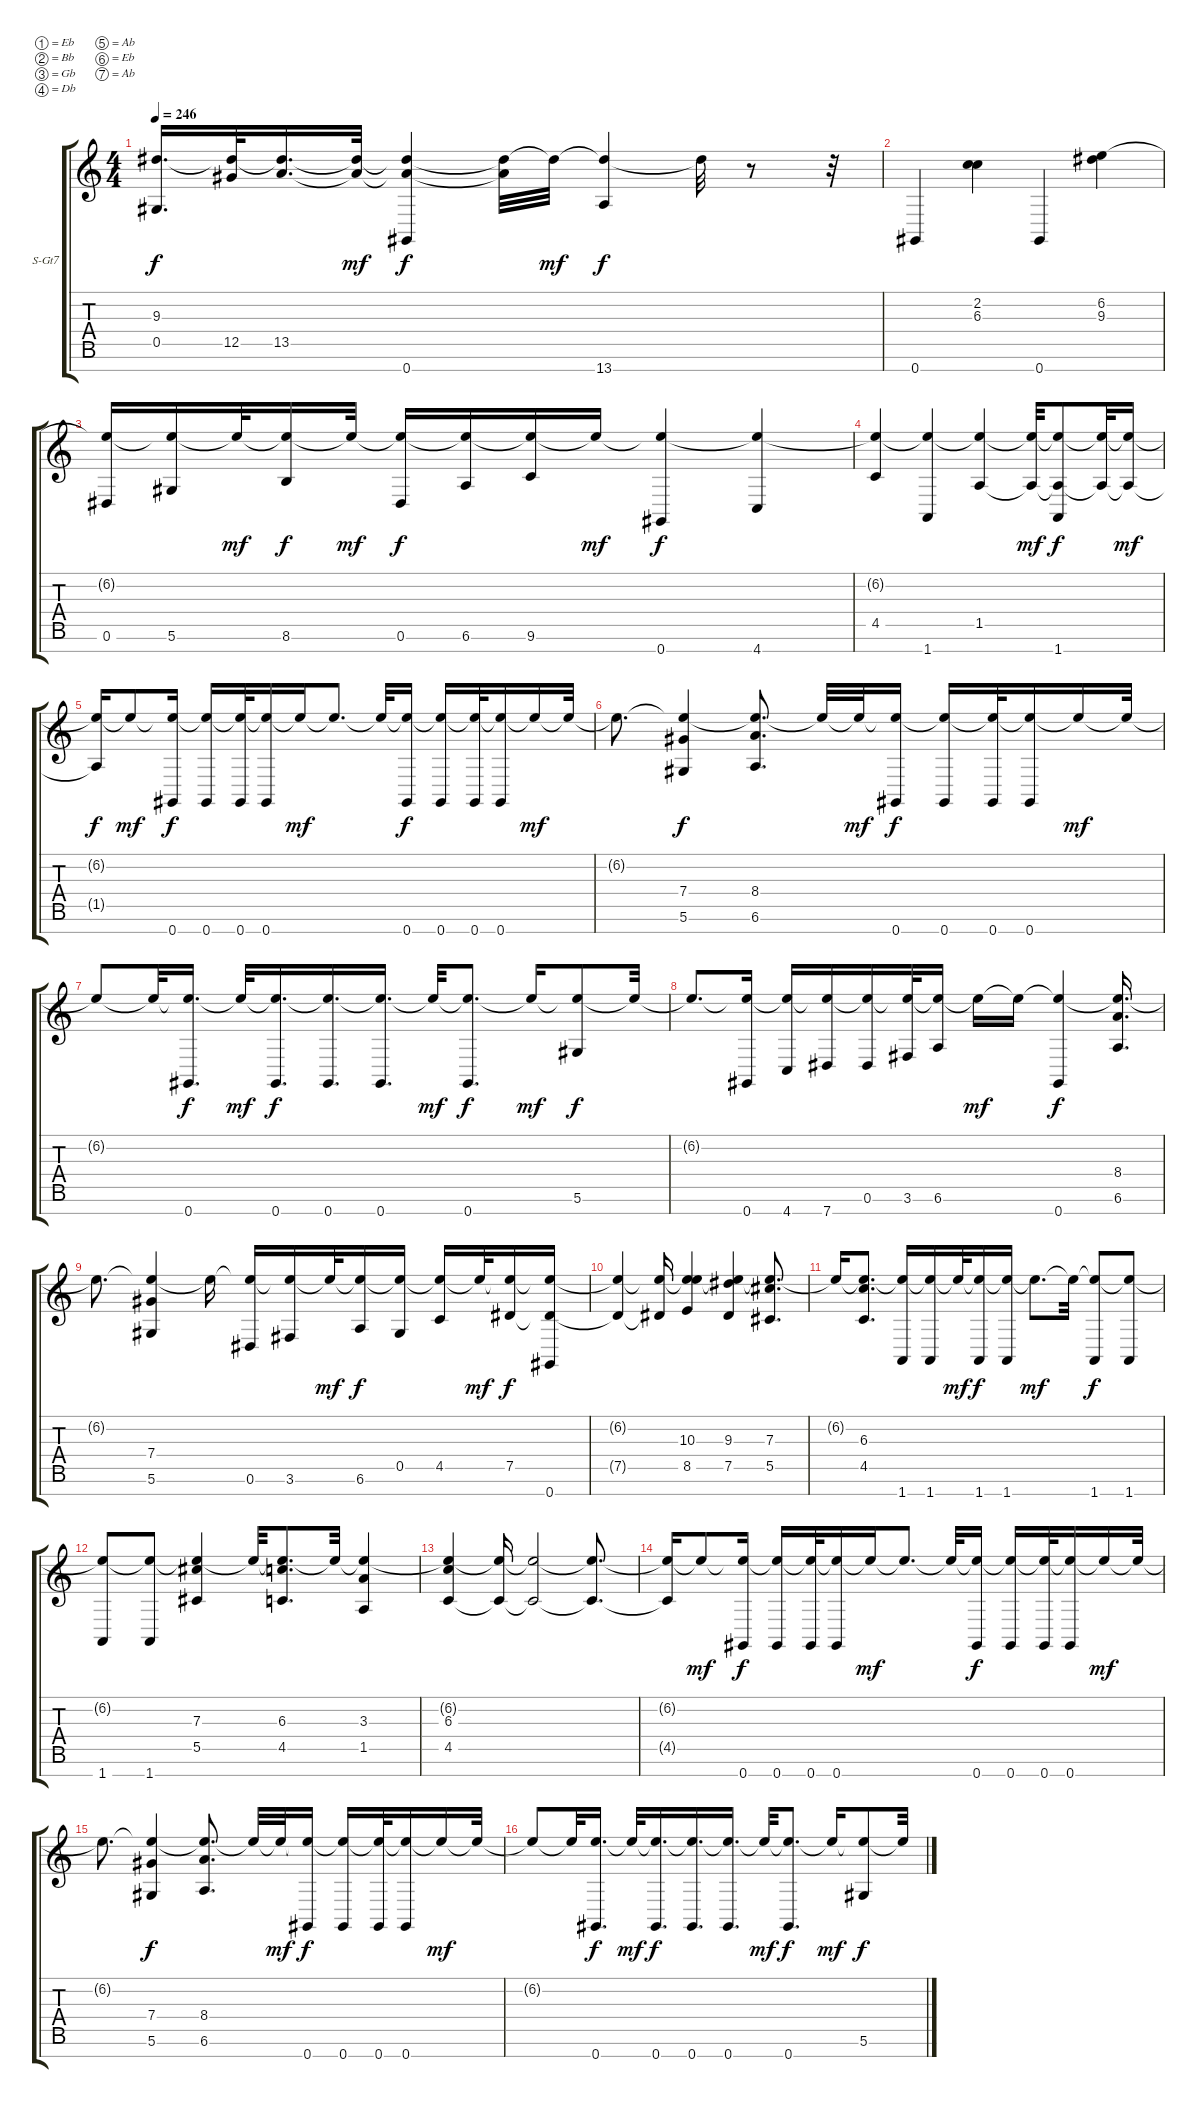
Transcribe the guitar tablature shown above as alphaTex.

\bracketExtendMode groupsimilarinstruments
\firstSystemTrackNameOrientation horizontal
\otherSystemsTrackNameOrientation horizontal
\track ("Keys (MIDI)" "S-Gt7") {instrument acousticgrandpiano}
\staff {score tabs}
\tuning (Eb4 Bb3 Gb3 Db3 Ab2 Eb2 Ab1)
\displaytranspose 12
\ts (4 4)
\tempo 246
\clef g2
\ks c
(0.5 9.3{t}).16{d dy f} (12.5 9.3{t}).32 (13.5 9.3{t}).16{d} (13.5{t} 9.3{t}).32{dy mf} (0.7 13.5{t} 9.3{t}).4{dy f} (13.5{t} 9.3{t}).32 9.3{t}.32{dy mf} (13.7 9.3{t}).4{dy f} 9.3{t}.32 r.8 r.32 |
0.7.4 (2.2 6.3).4 0.7.4 (6.2 9.3).4 |
(0.6 6.2{t}).16 (5.6 6.2{t}).16 6.2{t}.32{dy mf} (8.6 6.2{t}).16{dy f} 6.2{t}.32{dy mf} (0.6 6.2{t}).16{dy f} (6.6 6.2{t}).16 (9.6 6.2{t}).16 6.2{t}.16{dy mf} (0.7 6.2{t}).4{dy f} (4.7 6.2{t}).4 |
(4.5 6.2{t}).4 (1.7 6.2{t}).4 (1.5 6.2{t}).4 (1.5{t} 6.2{t}).32{dy mf} (1.7 1.5{t} 6.2{t}).8{dy f} (1.5{t} 6.2{t}).32 (1.5{t} 6.2{t}).16{dy mf} |
(1.5{t} 6.2{t}).16{dy f} 6.2{t}.8{dy mf} (0.7 6.2{t}).16{dy f} (0.7 6.2{t}).16 (0.7 6.2{t}).32 (0.7 6.2{t}).16 6.2{t}.16{dy mf} 6.2{t}.8{d} 6.2{t}.32 (0.7 6.2{t}).16{dy f} (0.7 6.2{t}).16 (0.7 6.2{t}).32 (0.7 6.2{t}).16 6.2{t}.16{dy mf} 6.2{t}.32 |
6.2{t}.8{d} (7.4 5.6 6.2{t}).4{dy f} (8.4 6.6 6.2{t}).8{d} 6.2{t}.32 6.2{t}.32{dy mf} (0.7 6.2{t}).16{dy f} (0.7 6.2{t}).16 (0.7 6.2{t}).32 (0.7 6.2{t}).16 6.2{t}.16{dy mf} 6.2{t}.32 |
6.2{t}.8 6.2{t}.32 (0.7 6.2{t}).16{d dy f} 6.2{t}.32{dy mf} (0.7 6.2{t}).16{d dy f} (0.7 6.2{t}).16{d} (0.7 6.2{t}).16{d} 6.2{t}.32{dy mf} (0.7 6.2{t}).8{d dy f} 6.2{t}.16{dy mf} (5.6 6.2{t}).8{dy f} 6.2{t}.32 |
6.2{t}.8{d} (0.7 6.2{t}).16 (4.7 6.2{t}).16 (7.7 6.2{t}).16 (0.6 6.2{t}).16 (3.6 6.2{t}).32 (6.6 6.2{t}).16 6.2{t}.16{dy mf} 6.2{t}.16 (0.7 6.2{t}).4{dy f} (8.4 6.6 6.2{t}).16{d} |
6.2{t}.8{d} (7.4 5.6 6.2{t}).4 6.2{t}.16 (0.6 6.2{t}).16 (3.6 6.2{t}).16 6.2{t}.32{dy mf} (6.6 6.2{t}).16{dy f} (0.5 6.2{t}).16 (4.5 6.2{t}).16 6.2{t}.32{dy mf} (7.5 6.2{t}).16{dy f} (0.7 7.5{t} 6.2{t}).16 |
(7.5{t} 6.2{t}).4 (7.5{t} 6.2{t}).16 (10.3 8.5 6.2{t}).4 (9.3 7.5 6.2{t}).4 (7.3 5.5 6.2{t}).8{d} |
6.2{t}.16 (6.3 4.5 6.2{t}).8{d} (1.7 6.2{t}).16 (1.7 6.2{t}).16 6.2{t}.32{dy mf} (1.7 6.2{t}).16{dy f} (1.7 6.2{t}).16 6.2{t}.8{d dy mf} 6.2{t}.32 (1.7 6.2{t}).8{dy f} (1.7 6.2{t}).8 |
(1.7 6.2{t}).8 (1.7 6.2{t}).8 (7.3 5.5 6.2{t}).4 6.2{t}.32 (6.3 4.5 6.2{t}).8{d} 6.2{t}.32 (3.3 1.5 6.2{t}).4 |
(6.3 4.5 6.2{t}).4 (4.5{t} 6.2{t}).16 (4.5{t} 6.2{t}).2 (4.5{t} 6.2{t}).8{d} |
(4.5{t} 6.2{t}).16 6.2{t}.8{dy mf} (0.7 6.2{t}).16{dy f} (0.7 6.2{t}).16 (0.7 6.2{t}).32 (0.7 6.2{t}).16 6.2{t}.16{dy mf} 6.2{t}.8{d} 6.2{t}.32 (0.7 6.2{t}).16{dy f} (0.7 6.2{t}).16 (0.7 6.2{t}).32 (0.7 6.2{t}).16 6.2{t}.16{dy mf} 6.2{t}.32 |
6.2{t}.8{d} (7.4 5.6 6.2{t}).4{dy f} (8.4 6.6 6.2{t}).8{d} 6.2{t}.32 6.2{t}.32{dy mf} (0.7 6.2{t}).16{dy f} (0.7 6.2{t}).16 (0.7 6.2{t}).32 (0.7 6.2{t}).16 6.2{t}.16{dy mf} 6.2{t}.32 |
6.2{t}.8 6.2{t}.32 (0.7 6.2{t}).16{d dy f} 6.2{t}.32{dy mf} (0.7 6.2{t}).16{d dy f} (0.7 6.2{t}).16{d} (0.7 6.2{t}).16{d} 6.2{t}.32{dy mf} (0.7 6.2{t}).8{d dy f} 6.2{t}.16{dy mf} (5.6 6.2{t}).8{dy f} 6.2{t}.32
